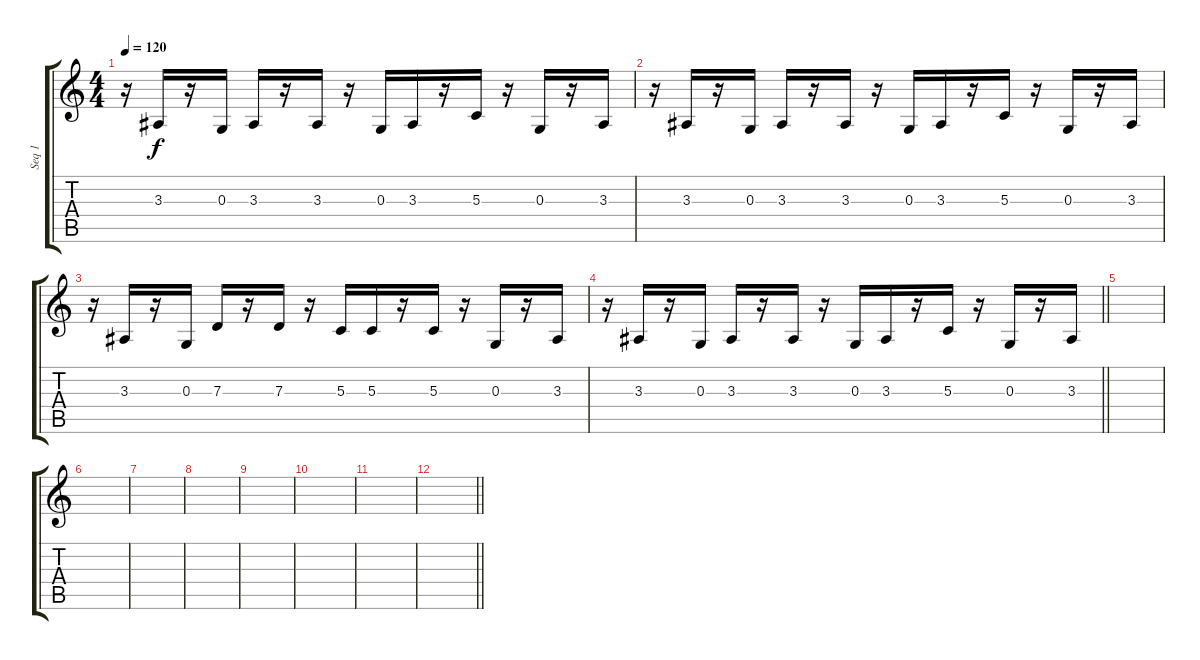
\track ("Seq 1" "Seq 1") {instrument clavinet}
\staff {score tabs}
\tuning (E4 B3 G3 D3 A2 E2) {hide}
\ts (4 4)
\tempo 120
\clef g2
\ks c
r.16{dy f} 3.3.16 r.16 0.3.16 3.3.16 r.16 3.3.16 r.16 0.3.16 3.3.16 r.16 5.3.16 r.16 0.3.16 r.16 3.3.16 |
r.16 3.3.16 r.16 0.3.16 3.3.16 r.16 3.3.16 r.16 0.3.16 3.3.16 r.16 5.3.16 r.16 0.3.16 r.16 3.3.16 |
r.16 3.3.16 r.16 0.3.16 7.3.16 r.16 7.3.16 r.16 5.3.16 5.3.16 r.16 5.3.16 r.16 0.3.16 r.16 3.3.16 |
\barLineRight lightlight
r.16 3.3.16 r.16 0.3.16 3.3.16 r.16 3.3.16 r.16 0.3.16 3.3.16 r.16 5.3.16 r.16 0.3.16 r.16 3.3.16 |
|
|
|
|
|
|
|
\barLineRight lightlight
